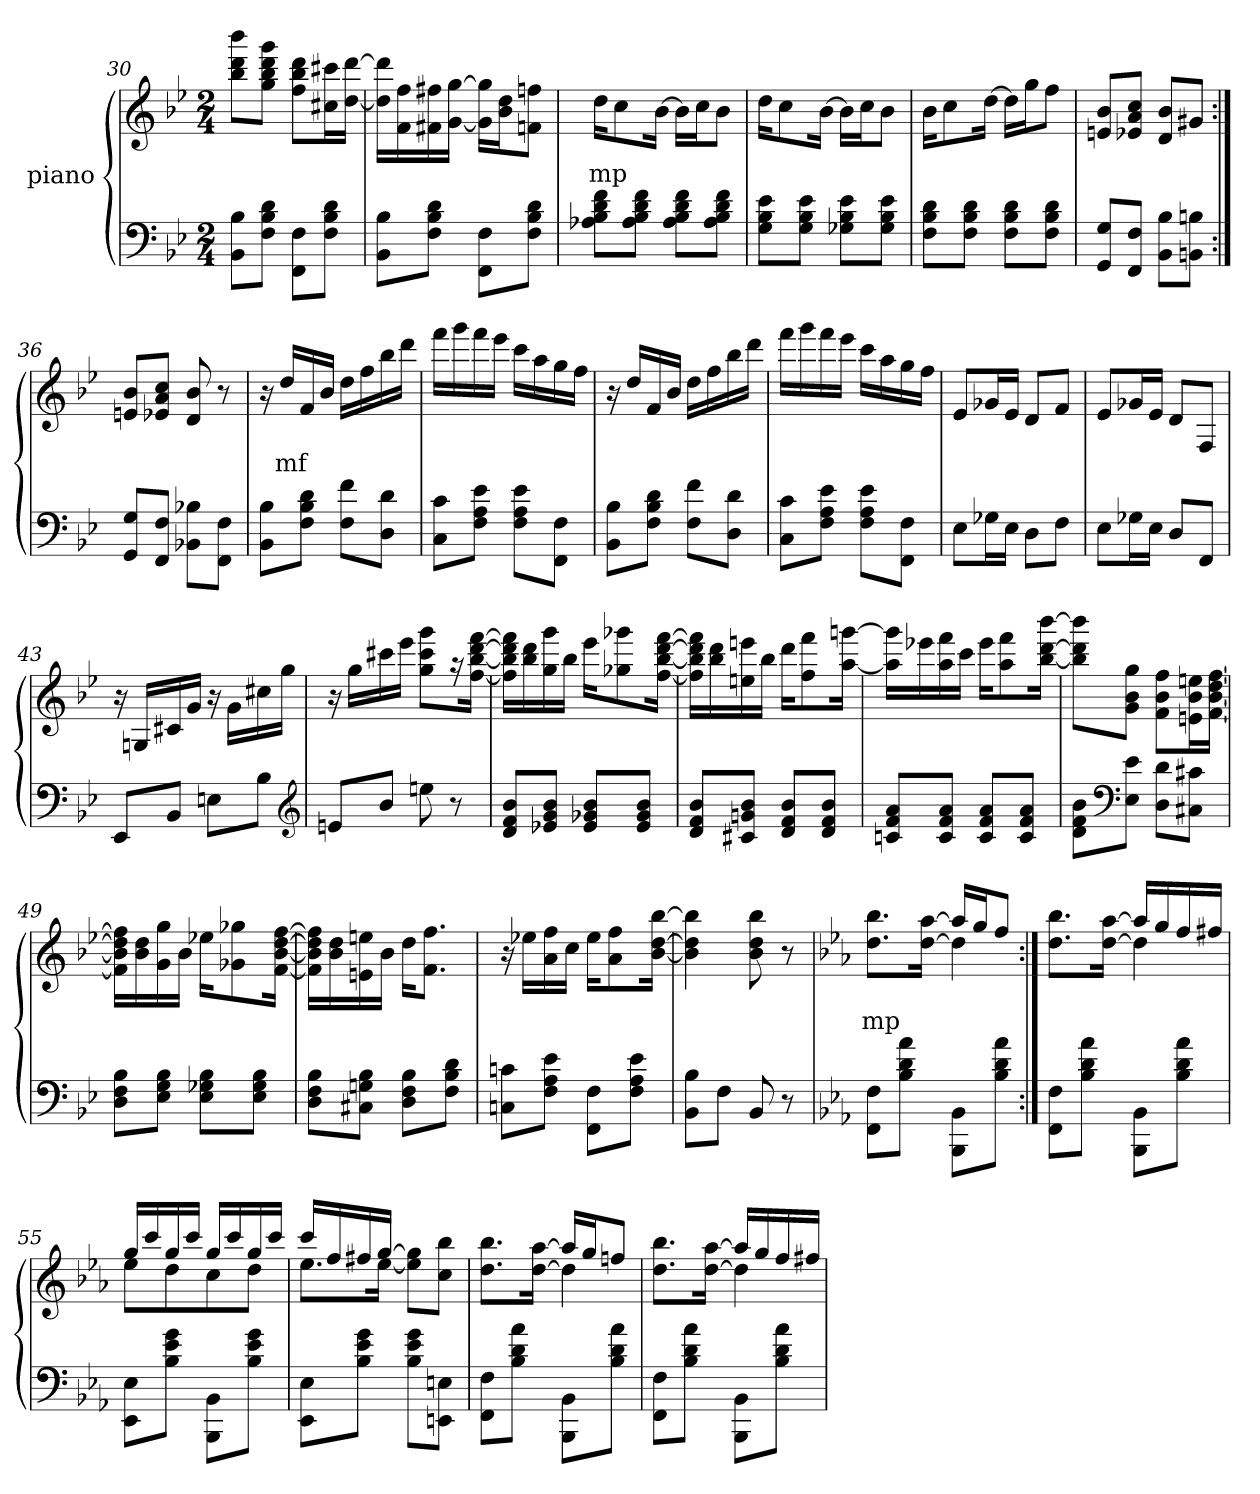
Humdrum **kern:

**kern	**kern	**text
*part2	*part1	*part1
*staff2	*staff1	*staff1
*I"piano	*I"piano	*
*clefF4	*clefG2	*
*k[b-e-]	*k[b-e-]	*
*B-:	*B-:	*
*M2/4	*M2/4	*
=30	=30	=30
8B- 8BB-L	8bbb- 8ddd 8bb-L	.
8d 8B- 8FJ	8ggg 8ddd 8bb- 8ggJ	.
8F 8FFL	8ddd 8bb- 8ffL	.
8d 8B- 8FJ	16ccc#X 16cc#XL	.
.	[16ddd [16ddJJ	.
=31	=31	=31
8B- 8BB-L	16ddd] 16dd]LL	.
.	16ff 16f	.
8d 8B- 8FJ	16ff#X 16f#X	.
.	[16gg [16gJJ	.
8F 8FFL	16gg] 16g]LL	.
.	16dd 16b-J	.
8d 8B- 8FJ	8ffn 8fnJ	.
=32	=32	=32
8f 8d 8B- 8A-XL	16ddKL	mp
.	8cc	.
8f 8d 8B- 8A-J	.	.
.	[16b-Jk	.
8f 8d 8B- 8A-L	16b-LL]	.
.	16ccJ	.
8f 8d 8B- 8A-J	8b-J	.
=33	=33	=33
8e- 8B- 8GL	16ddKL	.
.	8cc	.
8e- 8B- 8GJ	.	.
.	[16b-Jk	.
8e- 8B- 8G-XL	16b-LL]	.
.	16ccJ	.
8e- 8B- 8G-J	8b-J	.
=34	=34	=34
8d 8B- 8FL	16b-KL	.
.	8cc	.
8d 8B- 8FJ	.	.
.	[16ddJk	.
8d 8B- 8FL	16ddLL]	.
.	16ggJ	.
8d 8B- 8FJ	8ffJ	.
=35	=35	=35
8G 8GGL	8b- 8enL	.
8F 8FFJ	8cc 8a 8e-XJ	.
8B- 8BB-L	8b- 8dL	.
8Bn 8BBnJ	8g#XJ	.
=36:|!	=36:|!	=36:|!
8G 8GGL	8b- 8enL	.
8F 8FFJ	8cc 8a 8e-XJ	.
8B-X 8BB-XL	8b- 8d	.
8F 8FFJ	8r	.
=37	=37	=37
8B- 8BB-L	16r	.
.	16ddLL	mf
8d 8B- 8FJ	16f	.
.	16b-JJ	.
8f 8FL	16ddLL	.
.	16ff	.
8d 8DJ	16bb-	.
.	16dddJJ	.
=38	=38	=38
8c 8CL	16fffLL	.
.	16ggg	.
8e- 8A 8FJ	16fff	.
.	16eee-JJ	.
8e- 8A 8FL	16cccLL	.
.	16aa	.
8F 8FFJ	16gg	.
.	16ffJJ	.
=39	=39	=39
8B- 8BB-L	16r	.
.	16ddLL	.
8d 8B- 8FJ	16f	.
.	16b-JJ	.
8f 8FL	16ddLL	.
.	16ff	.
8d 8DJ	16bb-	.
.	16dddJJ	.
=40	=40	=40
8c 8CL	16fffLL	.
.	16ggg	.
8e- 8A 8FJ	16fff	.
.	16eee-JJ	.
8e- 8A 8FL	16cccLL	.
.	16aa	.
8F 8FFJ	16gg	.
.	16ffJJ	.
=41	=41	=41
8E-L	8e-L	.
16G-XL	16g-XL	.
16E-JJ	16e-JJ	.
8DL	8dL	.
8FJ	8fJ	.
=42	=42	=42
8E-L	8e-L	.
16G-XL	16g-XL	.
16E-JJ	16e-JJ	.
8DL	8dL	.
8FFJ	8FJ	.
=43	=43	=43
8EE-L	16r	.
.	16GnLL	.
8BB-J	16c#X	.
.	16gJJ	.
8EnL	16r	.
.	16gLL	.
8B-J	16cc#	.
.	16ggJJ	.
*clefG2	*	*
=44	=44	=44
8enL	16r	.
.	16ggLL	.
8b-J	16ccc#X	.
.	16eee-JJ	.
8een	8ggg 8ccc# 8ggL	.
8r	16r	.
.	[16fff [16ddd [16bb- [16ffJk	.
=45	=45	=45
8b- 8f 8dL	16fff] 16ddd] 16bb-] 16ff]LL	.
.	16ddd 16bb-	.
8b- 8g 8e-XJ	16ggg 16gg	.
.	16bb-JJ	.
8b- 8g-X 8e-L	16eee-KL	.
.	8ggg-X 8gg-X	.
8b- 8g- 8e-J	.	.
.	[16fff [16ddd [16bb- [16ffJk	.
=46	=46	=46
8b- 8f 8dL	16fff] 16ddd] 16bb-] 16ff]LL	.
.	16ddd 16bb-	.
8b- 8gn 8c#XJ	16eeen 16een	.
.	16bb-JJ	.
8b- 8f 8dL	16dddKL	.
.	8fff 8ff	.
8b- 8f 8dJ	.	.
.	[16gggn [16aaJk	.
=47	=47	=47
8a 8f 8cnL	16ggg] 16aa]LL	.
.	16eee-X	.
8a 8f 8cJ	16fff 16aa	.
.	16cccJJ	.
8a 8f 8cL	16eee-KL	.
.	8fff 8aa	.
8a 8f 8cJ	.	.
.	[16bbb- [16ddd [16bb-Jk	.
=48	=48	=48
8b- 8f 8dL	8bbb-] 8ddd] 8bb-]L	.
*clefF4	*	*
8e- 8E-J	8gg 8b- 8gJ	.
8d 8DL	8ff 8b- 8fL	.
8c#X 8C#XJ	16een 16b- 16enL	.
.	[16ff [16dd [16b- [16fJJ	.
=49	=49	=49
8B- 8F 8DL	16ff] 16dd] 16b-] 16f]LL	.
.	16dd 16b-	.
8B- 8G 8E-J	16gg 16g	.
.	16b-JJ	.
8B- 8G-X 8E-L	16ee-XKL	.
.	8gg-X 8g-X	.
8B- 8G- 8E-J	.	.
.	[16ff [16dd [16b- [16fJk	.
=50	=50	=50
8B- 8F 8DL	16ff] 16dd] 16b-] 16f]LL	.
.	16dd 16b-	.
8B- 8Gn 8C#XJ	16een 16en	.
.	16b-JJ	.
8B- 8F 8DL	16ddKL	.
.	8.ff 8.fJ	.
8d 8B- 8FJ	.	.
=51	=51	=51
8cn 8CnL	16r	.
.	16ee-XLL	.
8e- 8A 8FJ	16ff 16a	.
.	16ccJJ	.
8F 8FFL	16ee-KL	.
.	8ff 8a	.
8e- 8A 8FJ	.	.
.	[16bb- [16dd [16b-Jk	.
=52	=52	=52
8B- 8BB-L	4bb-] 4dd] 4b-]	.
8FJ	.	.
8BB-	8bb- 8dd 8b-	.
8r	8r	.
=53	=53	=53
*k[b-e-a-]	*k[b-e-a-]	*
*E-:	*E-:	*
*	*^	*
8F 8FFL	8.bb- 8.ddL	4ryy	mp
8a- 8d 8B-J	.	.	.
.	[16aa- [16ddJk	.	.
8BB- 8BBB-L	16aa-LL]	4dd]	.
.	16ggJ	.	.
8a- 8d 8B-J	8ffJ	.	.
=54:|!	=54:|!	=54:|!	=54:|!
8F 8FFL	8.bb- 8.ddL	4ryy	.
8a- 8d 8B-J	.	.	.
.	[16aa- [16ddJk	.	.
8BB- 8BBB-L	16aa-LL]	4dd]	.
.	16gg	.	.
8a- 8d 8B-J	16ff	.	.
.	16ff#XJJ	.	.
=55	=55	=55	=55
8E- 8EE-L	16ggLL	8ee-L	.
.	16ccc	.	.
8g 8e- 8B-J	16gg	8dd	.
.	16cccJJ	.	.
8BB- 8BBB-L	16ggLL	8cc	.
.	16ccc	.	.
8g 8e- 8B-J	16gg	8ddJ	.
.	16cccJJ	.	.
=56	=56	=56	=56
8E- 8EE-L	16cccLL	8.ee-L	.
.	16ff	.	.
8g 8e- 8B-J	16ff#X	.	.
.	[16ggJJ	[16ee-Jk	.
8g 8e- 8B-L	4ryy	8gg] 8ee-]L	.
8En 8EEnJ	.	8bb- 8ccJ	.
=57	=57	=57	=57
8F 8FFL	8.bb- 8.ddL	4ryy	.
8a- 8d 8B-J	.	.	.
.	[16aa- [16ddJk	.	.
8BB- 8BBB-L	16aa-LL]	4dd]	.
.	16ggJ	.	.
8a- 8d 8B-J	8ffnJ	.	.
=58	=58	=58	=58
8F 8FFL	8.bb- 8.ddL	4ryy	.
8a- 8d 8B-J	.	.	.
.	[16aa- [16ddJk	.	.
8BB- 8BBB-L	16aa-LL]	4dd]	.
.	16gg	.	.
8a- 8d 8B-J	16ff	.	.
.	16ff#XJJ	.	.
*	*v	*v	*
=	=	=
*-	*-	*-
